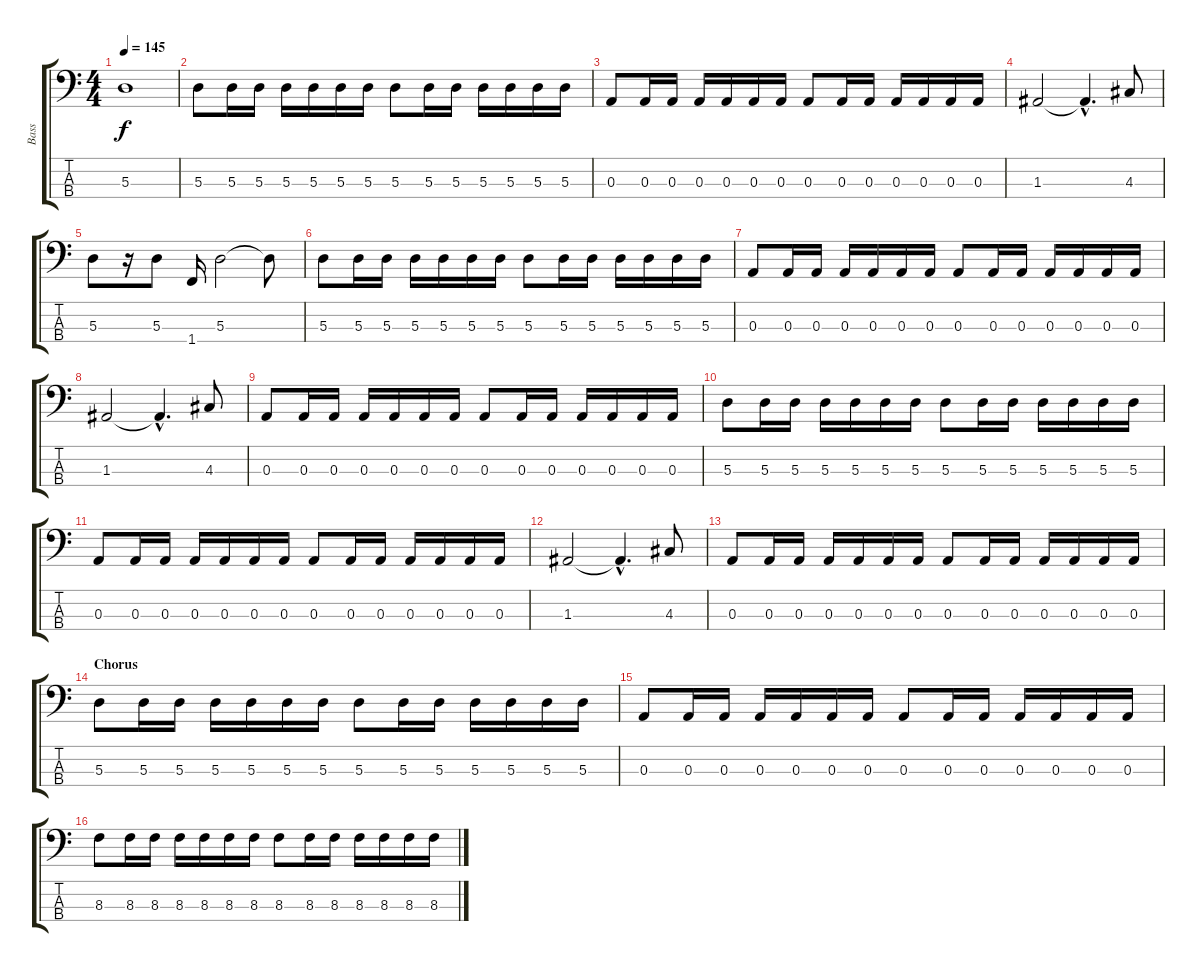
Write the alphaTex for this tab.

\track ("Bass" "Bass") {instrument electricbassfinger}
\staff {score tabs}
\tuning (G2 D2 A1 E1) {hide}
\ts (4 4)
\tempo 145
\clef f4
\ks c
5.3.1{dy f} |
5.3.8 5.3.16 5.3.16 5.3.16 5.3.16 5.3.16 5.3.16 5.3.8 5.3.16 5.3.16 5.3.16 5.3.16 5.3.16 5.3.16 |
0.3.8 0.3.16 0.3.16 0.3.16 0.3.16 0.3.16 0.3.16 0.3.8 0.3.16 0.3.16 0.3.16 0.3.16 0.3.16 0.3.16 |
1.3.2 1.3{hac t}.4{d} 4.3.8 |
5.3.8 r.16 5.3.8 1.4.16 5.3.2 5.3{t}.8 |
5.3.8 5.3.16 5.3.16 5.3.16 5.3.16 5.3.16 5.3.16 5.3.8 5.3.16 5.3.16 5.3.16 5.3.16 5.3.16 5.3.16 |
0.3.8 0.3.16 0.3.16 0.3.16 0.3.16 0.3.16 0.3.16 0.3.8 0.3.16 0.3.16 0.3.16 0.3.16 0.3.16 0.3.16 |
1.3.2 1.3{hac t}.4{d} 4.3.8 |
0.3.8 0.3.16 0.3.16 0.3.16 0.3.16 0.3.16 0.3.16 0.3.8 0.3.16 0.3.16 0.3.16 0.3.16 0.3.16 0.3.16 |
5.3.8 5.3.16 5.3.16 5.3.16 5.3.16 5.3.16 5.3.16 5.3.8 5.3.16 5.3.16 5.3.16 5.3.16 5.3.16 5.3.16 |
0.3.8 0.3.16 0.3.16 0.3.16 0.3.16 0.3.16 0.3.16 0.3.8 0.3.16 0.3.16 0.3.16 0.3.16 0.3.16 0.3.16 |
1.3.2 1.3{hac t}.4{d} 4.3.8 |
0.3.8 0.3.16 0.3.16 0.3.16 0.3.16 0.3.16 0.3.16 0.3.8 0.3.16 0.3.16 0.3.16 0.3.16 0.3.16 0.3.16 |
\section ("" "Chorus")
5.3.8 5.3.16 5.3.16 5.3.16 5.3.16 5.3.16 5.3.16 5.3.8 5.3.16 5.3.16 5.3.16 5.3.16 5.3.16 5.3.16 |
0.3.8 0.3.16 0.3.16 0.3.16 0.3.16 0.3.16 0.3.16 0.3.8 0.3.16 0.3.16 0.3.16 0.3.16 0.3.16 0.3.16 |
8.3.8 8.3.16 8.3.16 8.3.16 8.3.16 8.3.16 8.3.16 8.3.8 8.3.16 8.3.16 8.3.16 8.3.16 8.3.16 8.3.16
